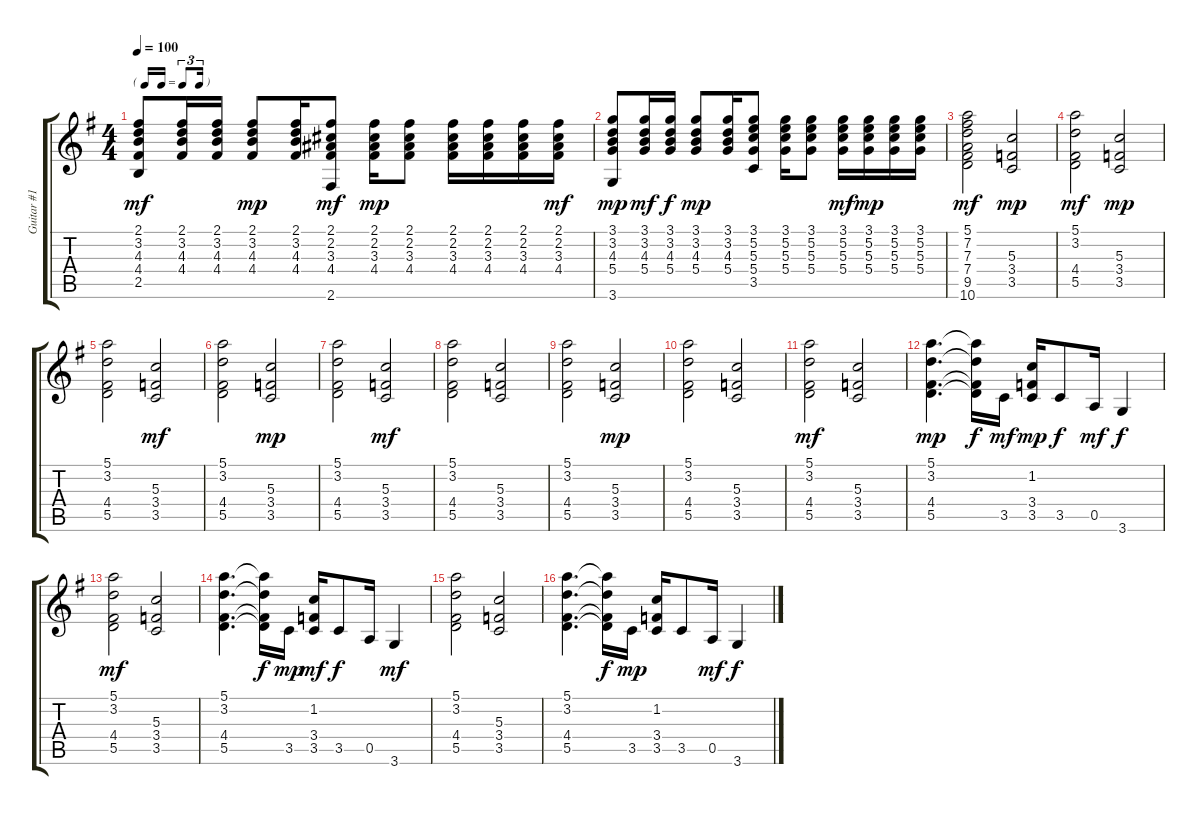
\track ("Guitar #1" "Guitar #1") {instrument electricguitarclean}
\staff {score tabs}
\tuning (E4 B3 G3 D3 A2 E2) {hide}
\ts (4 4)
\tf triplet16th
\tempo 100
\clef g2
\ks g
(2.1 3.2 4.3 4.4 2.5).8{dy mf} (2.1 3.2 4.3 4.4).16 (2.1 3.2 4.3 4.4).16 (2.1 3.2 4.3 4.4).8{dy mp} (2.1 3.2 4.3 4.4).16 (2.1 2.2 3.3 4.4 2.6).8{dy mf} (2.1 2.2 3.3 4.4).16{dy mp} (2.1 2.2 3.3 4.4).8 (2.1 2.2 3.3 4.4).16 (2.1 2.2 3.3 4.4).16 (2.1 2.2 3.3 4.4).16 (2.1 2.2 3.3 4.4).16{dy mf} |
(3.1 3.2 4.3 5.4 3.6).8{dy mp} (3.1 3.2 4.3 5.4).16{dy mf} (3.1 3.2 4.3 5.4).16{dy f} (3.1 3.2 4.3 5.4).8{dy mp} (3.1 3.2 4.3 5.4).16 (3.1 5.2 5.3 5.4 3.5).8 (3.1 5.2 5.3 5.4).16 (3.1 5.2 5.3 5.4).8 (3.1 5.2 5.3 5.4).16{dy mf} (3.1 5.2 5.3 5.4).16{dy mp} (3.1 5.2 5.3 5.4).16 (3.1 5.2 5.3 5.4).16 |
(5.1 7.2 7.3 7.4 9.5 10.6).2{dy mf} (5.3 3.4 3.5).2{dy mp} |
(5.1 3.2 4.4 5.5).2{dy mf} (5.3 3.4 3.5).2{dy mp} |
(5.1 3.2 4.4 5.5).2 (5.3 3.4 3.5).2{dy mf} |
(5.1 3.2 4.4 5.5).2 (5.3 3.4 3.5).2{dy mp} |
(5.1 3.2 4.4 5.5).2 (5.3 3.4 3.5).2{dy mf} |
(5.1 3.2 4.4 5.5).2 (5.3 3.4 3.5).2 |
(5.1 3.2 4.4 5.5).2 (5.3 3.4 3.5).2{dy mp} |
(5.1 3.2 4.4 5.5).2 (5.3 3.4 3.5).2 |
(5.1 3.2 4.4 5.5).2{dy mf} (5.3 3.4 3.5).2 |
(5.1 3.2 4.4 5.5).4{d dy mp} (5.1{t} 3.2{t} 4.4{t} 5.5{t}).16{dy f} 3.5.16{dy mf} (1.2 3.4 3.5).16{dy mp} 3.5.8{dy f} 0.5.16{dy mf} 3.6.4{dy f} |
(5.1 3.2 4.4 5.5).2{dy mf} (5.3 3.4 3.5).2 |
(5.1 3.2 4.4 5.5).4{d} (5.1{t} 3.2{t} 4.4{t} 5.5{t}).16{dy f} 3.5.16{dy mp} (1.2 3.4 3.5).16{dy mf} 3.5.8{dy f} 0.5.16 3.6.4{dy mf} |
(5.1 3.2 4.4 5.5).2 (5.3 3.4 3.5).2 |
(5.1 3.2 4.4 5.5).4{d} (5.1{t} 3.2{t} 4.4{t} 5.5{t}).16{dy f} 3.5.16{dy mp} (1.2 3.4 3.5).16 3.5.8 0.5.16{dy mf} 3.6.4{dy f}
